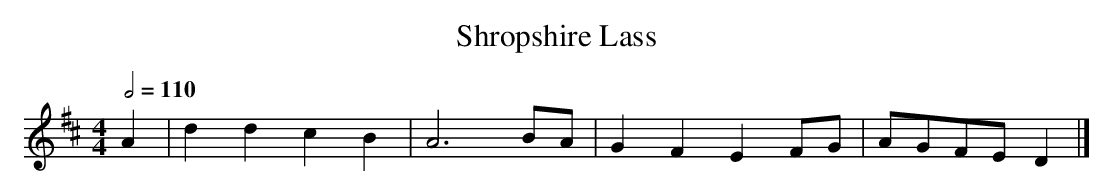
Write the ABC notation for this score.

X:1
T:Shropshire Lass
M:4/4
L:1/4
Q:1/2=110
K:D
A | d d c B | A3 B/A/ | G F E F/G/ | A/G/F/E/ D |]
